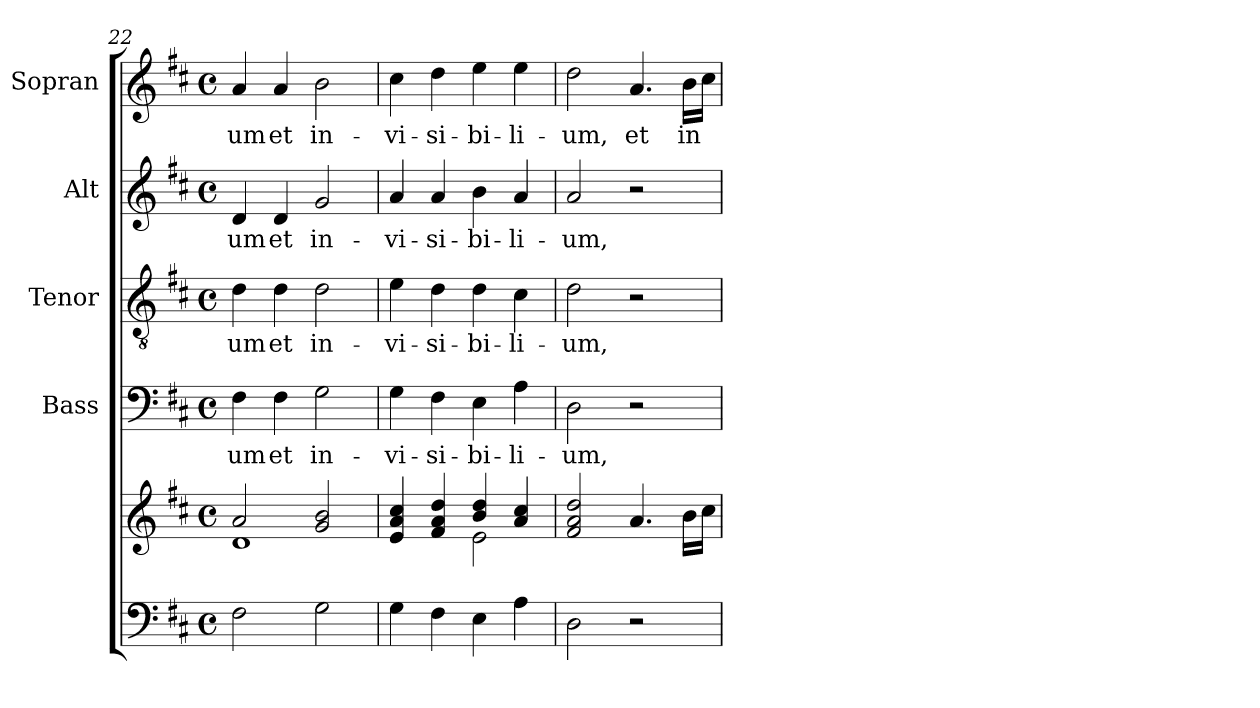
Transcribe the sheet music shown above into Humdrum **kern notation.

**kern	**kern	**kern	**text	**kern	**text	**kern	**text	**kern	**text
*part5	*part5	*part4	*part4	*part3	*part3	*part2	*part2	*part1	*part1
*staff6	*staff5	*staff4	*staff4	*staff3	*staff3	*staff2	*staff2	*staff1	*staff1
*	*	*I"Bass	*	*I"Tenor	*	*I"Alt	*	*I"Sopran	*
*	*	*I'B.	*	*I'T.	*	*I'A.	*	*I'S.	*
*clefF4	*clefG2	*clefF4	*	*clefGv2	*	*clefG2	*	*clefG2	*
*k[f#c#]	*k[f#c#]	*k[f#c#]	*	*k[f#c#]	*	*k[f#c#]	*	*k[f#c#]	*
*D:	*D:	*D:	*	*D:	*	*D:	*	*D:	*
*M4/4	*M4/4	*M4/4	*	*M4/4	*	*M4/4	*	*M4/4	*
*met(c)	*met(c)	*met(c)	*	*met(c)	*	*met(c)	*	*met(c)	*
=22	=22	=22	=22	=22	=22	=22	=22	=22	=22
*	*^	*	*	*	*	*	*	*	*
!	!	!	!	!LO:LY:b	!	!LO:LY:b	!	!LO:LY:b	!	!LO:LY:b
2F#\	2a/	1d	4F#\	-um	4d\	-um	4d/	-um	4a/	-um
!	!	!	!	!LO:LY:b	!	!LO:LY:b	!	!LO:LY:b	!	!LO:LY:b
.	.	.	4F#\	et	4d\	et	4d/	et	4a/	et
!	!	!	!	!LO:LY:b	!	!LO:LY:b	!	!LO:LY:b	!	!LO:LY:b
2G\	2g/ 2b/	.	2G\	in-	2d\	in-	2g/	in-	2b\	in-
=23	=23	=23	=23	=23	=23	=23	=23	=23	=23	=23
!	!	!	!	!LO:LY:b	!	!LO:LY:b	!	!LO:LY:b	!	!LO:LY:b
4G\	4e/ 4a/ 4cc#/	2ryy	4G\	-vi-	4e\	-vi-	4a/	-vi-	4cc#\	-vi-
!	!	!	!	!LO:LY:b	!	!LO:LY:b	!	!LO:LY:b	!	!LO:LY:b
4F#\	4f#/ 4a/ 4dd/	.	4F#\	-si-	4d\	-si-	4a/	-si-	4dd\	-si-
!	!	!	!	!LO:LY:b	!	!LO:LY:b	!	!LO:LY:b	!	!LO:LY:b
4E\	4b/ 4dd/	2e\	4E\	-bi-	4d\	-bi-	4b\	-bi-	4ee\	-bi-
!	!	!	!	!LO:LY:b	!	!LO:LY:b	!	!LO:LY:b	!	!LO:LY:b
4A\	4a/ 4cc#/	.	4A\	-li-	4c#\	-li-	4a/	-li-	4ee\	-li-
*	*v	*v	*	*	*	*	*	*	*	*
=24	=24	=24	=24	=24	=24	=24	=24	=24	=24
!	!	!	!LO:LY:b	!	!LO:LY:b	!	!LO:LY:b	!	!LO:LY:b
2D\	2f#/ 2a/ 2dd/	2D\	-um,	2d\	-um,	2a/	-um,	2dd\	-um,
!	!	!	!	!	!	!	!	!	!LO:LY:b
2r	4.a/	2r	.	2r	.	2r	.	4.a/	et
!	!	!	!	!	!	!	!	!	!LO:LY:b
.	16b\LL	.	.	.	.	.	.	16b\LL	in
.	16cc#\JJ	.	.	.	.	.	.	16cc#\JJ	.
=	=	=	=	=	=	=	=	=	=
*-	*-	*-	*-	*-	*-	*-	*-	*-	*-
